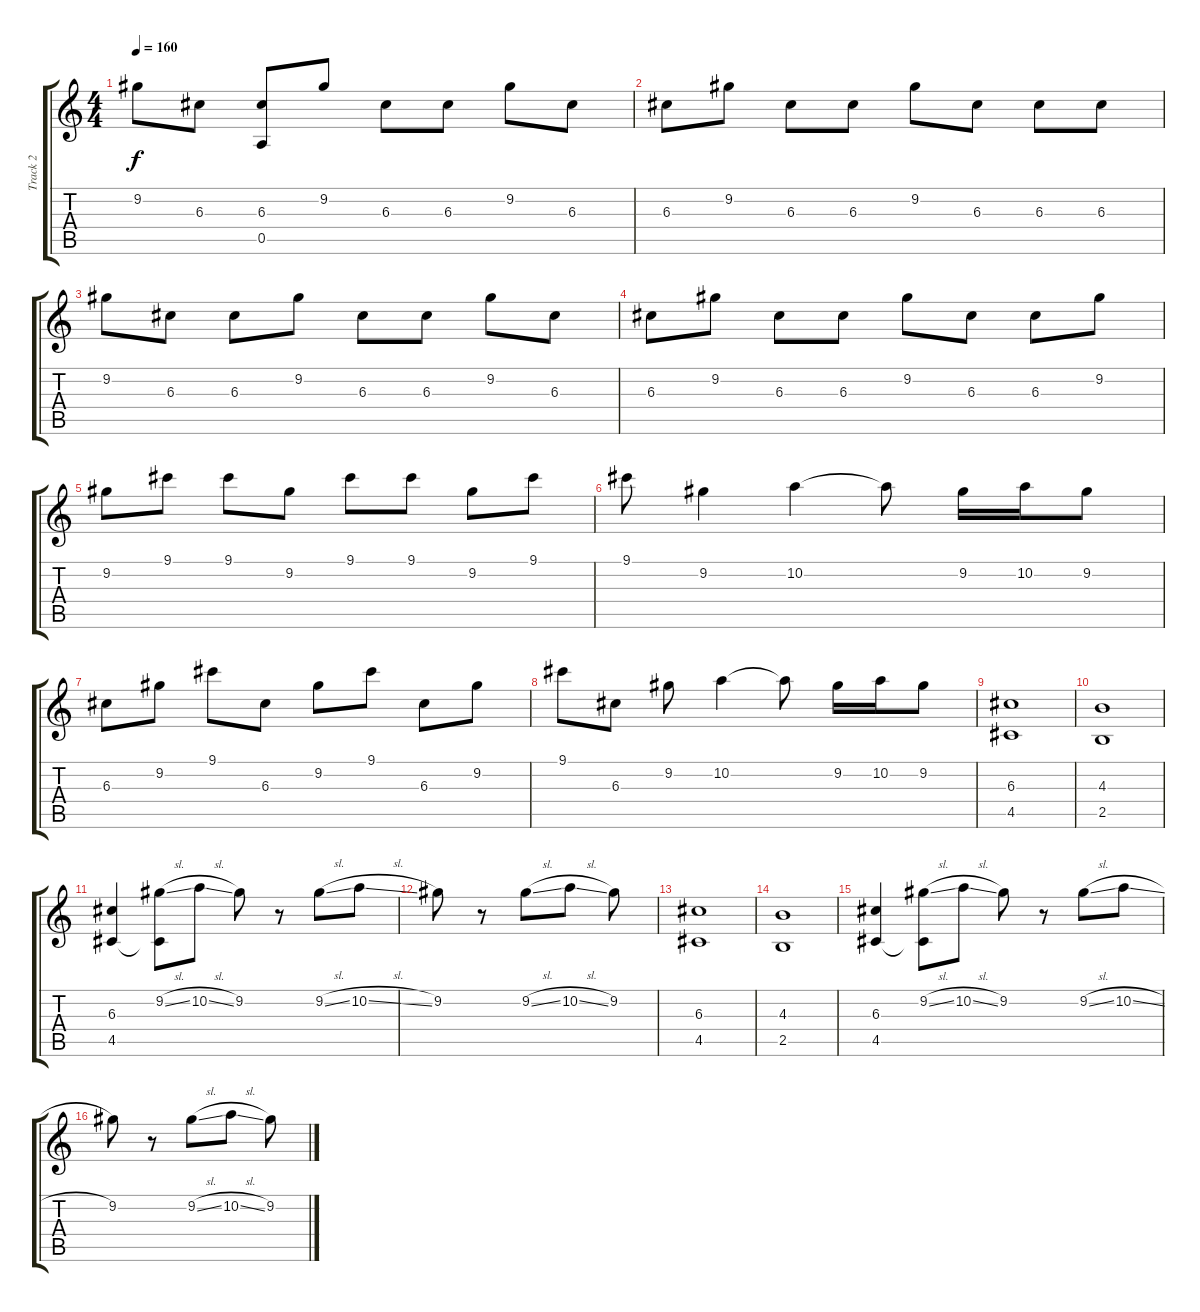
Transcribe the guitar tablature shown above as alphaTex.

\track ("Track 2" "Track 2") {instrument distortionguitar}
\staff {score tabs}
\tuning (E4 B3 G3 D3 A2 D2) {hide}
\ts (4 4)
\tempo 160
\clef g2
\ks c
9.2.8{dy f} 6.3.8 (6.3 0.5).8 9.2.8 6.3.8 6.3.8 9.2.8 6.3.8 |
6.3.8 9.2.8 6.3.8 6.3.8 9.2.8 6.3.8 6.3.8 6.3.8 |
9.2.8 6.3.8 6.3.8 9.2.8 6.3.8 6.3.8 9.2.8 6.3.8 |
6.3.8 9.2.8 6.3.8 6.3.8 9.2.8 6.3.8 6.3.8 9.2.8 |
9.2.8 9.1.8 9.1.8 9.2.8 9.1.8 9.1.8 9.2.8 9.1.8 |
9.1.8 9.2.4 10.2.4 10.2{t}.8 9.2.16 10.2.16 9.2.8 |
6.3.8 9.2.8 9.1.8 6.3.8 9.2.8 9.1.8 6.3.8 9.2.8 |
9.1.8 6.3.8 9.2.8 10.2.4 10.2{t}.8 9.2.16 10.2.16 9.2.8 |
(6.3 4.5).1{volume 7} |
(4.3 2.5).1 |
(6.3 4.5).4 (9.2{sl} 4.5{t}).8 10.2{sl}.8 9.2.8 r.8 9.2{sl}.8 10.2{sl}.8 |
9.2.8 r.8 9.2{sl}.8 10.2{sl}.8 9.2.8 |
(6.3 4.5).1 |
(4.3 2.5).1 |
(6.3 4.5).4 (9.2{sl} 4.5{t}).8 10.2{sl}.8 9.2.8 r.8 9.2{sl}.8 10.2{sl}.8 |
9.2.8 r.8 9.2{sl}.8 10.2{sl}.8 9.2.8
